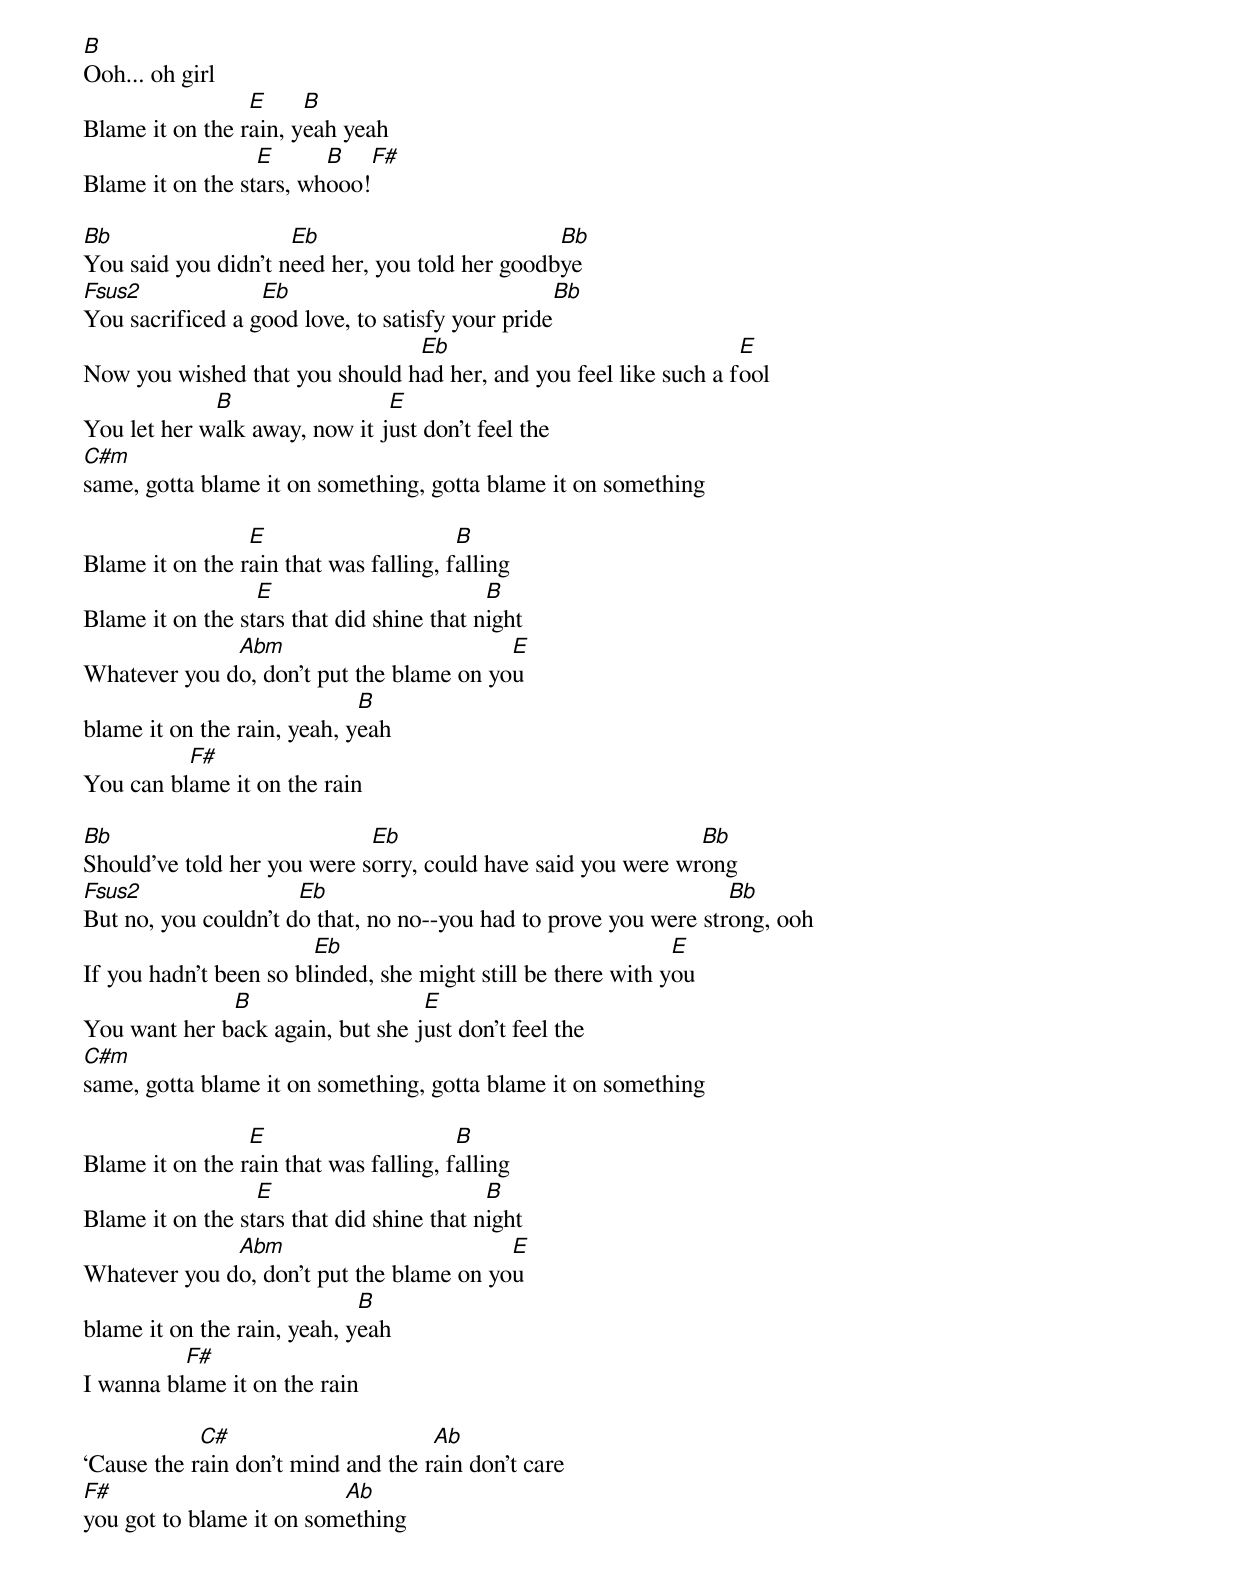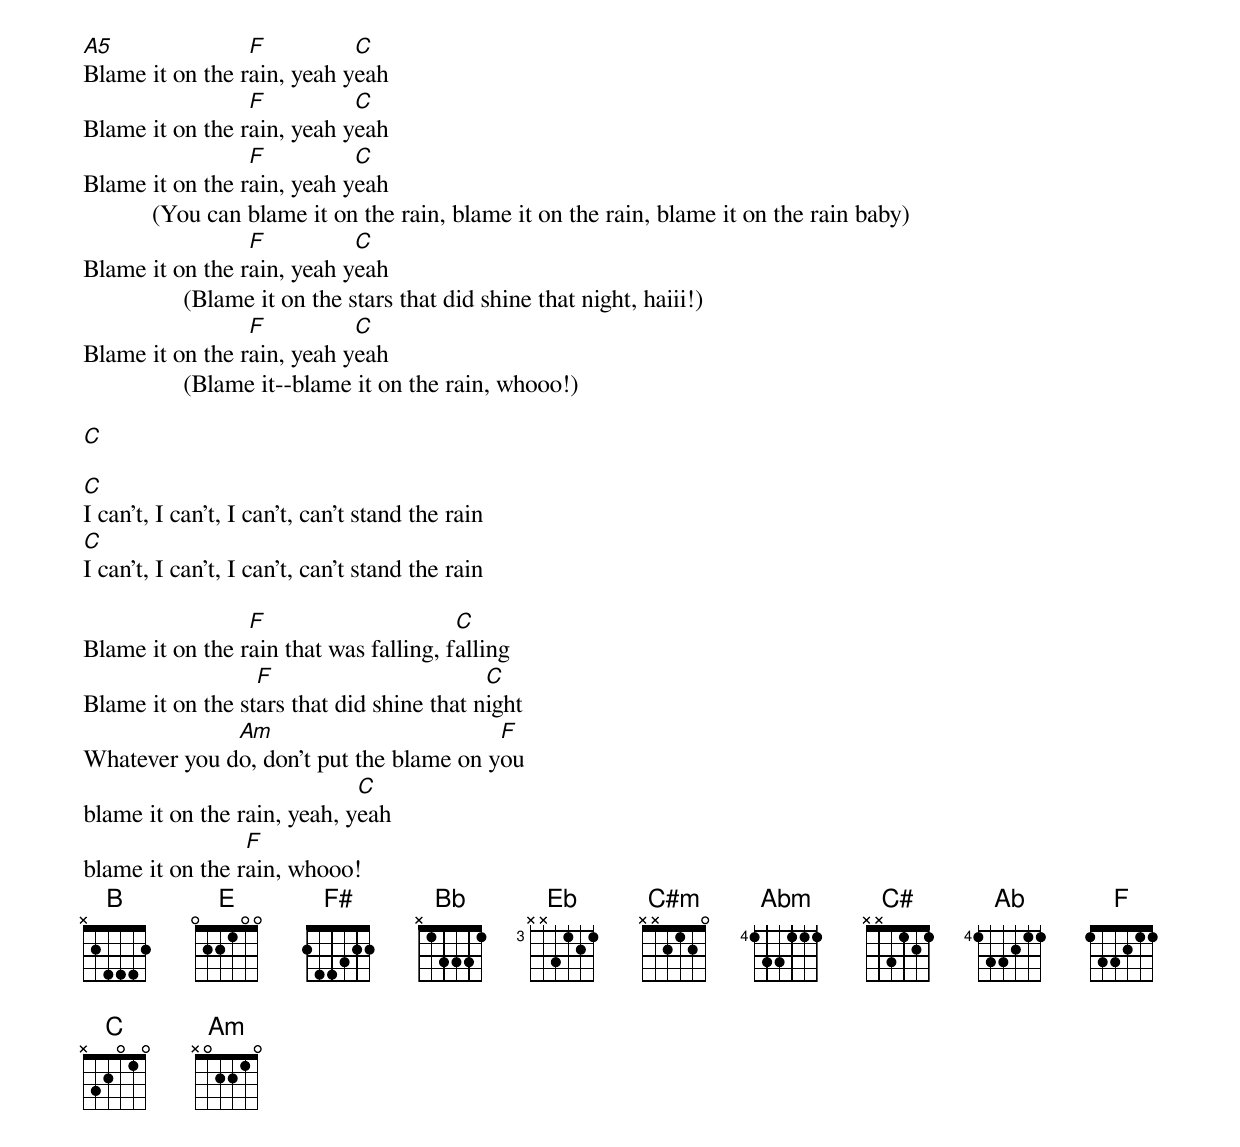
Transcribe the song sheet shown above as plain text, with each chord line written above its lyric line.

B
Ooh... oh girl
                 E     B
Blame it on the rain, yeah yeah
                  E      B      F#
Blame it on the stars, whooo!

Bb                   Eb                         Bb
You said you didn't need her, you told her goodbye
Fsus2             Eb                              Bb
You sacrificed a good love, to satisfy your pride
                                Eb                                E
Now you wished that you should had her, and you feel like such a fool
             B                 E
You let her walk away, now it just don't feel the
C#m
same, gotta blame it on something, gotta blame it on something

                 E                      B
Blame it on the rain that was falling, falling
                  E                        B
Blame it on the stars that did shine that night
              Abm                         E
Whatever you do, don't put the blame on you
                             B
blame it on the rain, yeah, yeah
          F#
You can blame it on the rain

Bb                           Eb                               Bb
Should've told her you were sorry, could have said you were wrong
Fsus2                 Eb                                          Bb
But no, you couldn't do that, no no--you had to prove you were strong, ooh
                        Eb                                    E
If you hadn't been so blinded, she might still be there with you
              B                   E
You want her back again, but she just don't feel the
C#m
same, gotta blame it on something, gotta blame it on something

                 E                      B
Blame it on the rain that was falling, falling
                  E                        B
Blame it on the stars that did shine that night
              Abm                         E
Whatever you do, don't put the blame on you
                             B
blame it on the rain, yeah, yeah
          F#
I wanna blame it on the rain

            C#                      Ab
‘Cause the rain don't mind and the rain don't care
F#                        Ab
you got to blame it on something

A5               F          C
Blame it on the rain, yeah yeah
                 F          C
Blame it on the rain, yeah yeah
                 F          C
Blame it on the rain, yeah yeah
           (You can blame it on the rain, blame it on the rain, blame it on the rain baby)
                 F          C
Blame it on the rain, yeah yeah
                (Blame it on the stars that did shine that night, haiii!)
                 F          C
Blame it on the rain, yeah yeah
                (Blame it--blame it on the rain, whooo!)

C

C
I can't, I can't, I can't, can't stand the rain
C
I can't, I can't, I can't, can't stand the rain

                 F                      C
Blame it on the rain that was falling, falling
                  F                        C
Blame it on the stars that did shine that night
              Am                         F
Whatever you do, don't put the blame on you
                             C
blame it on the rain, yeah, yeah
                 F
blame it on the rain, whooo!
